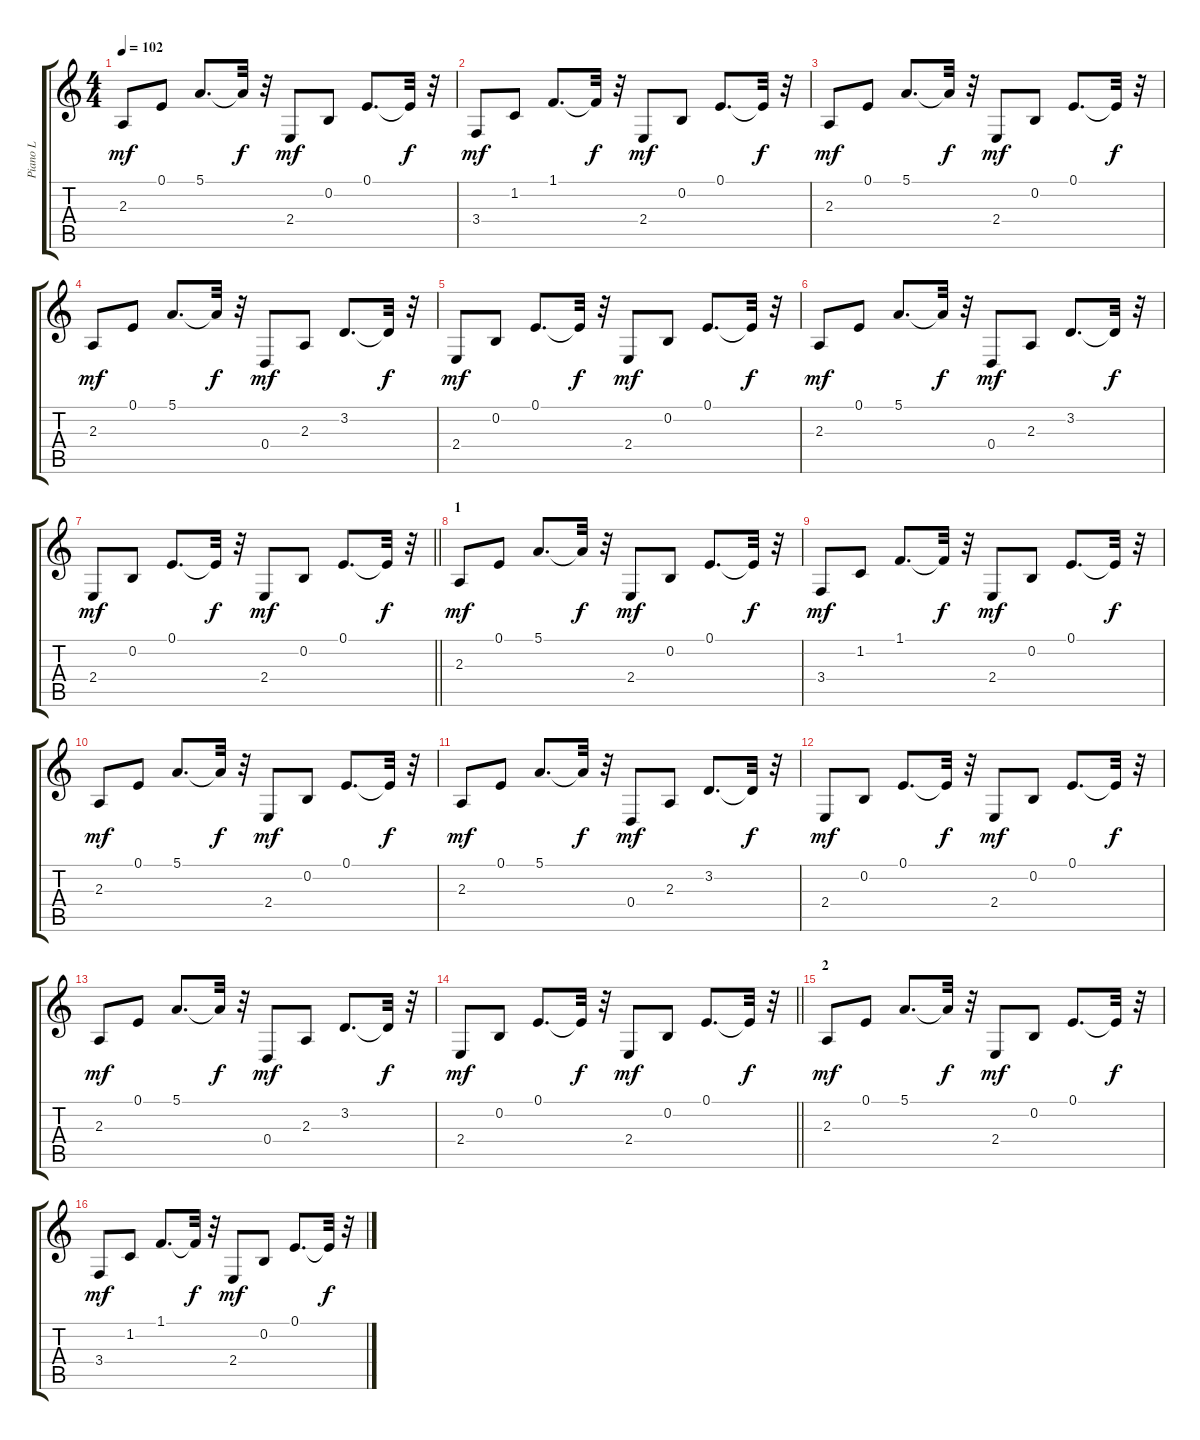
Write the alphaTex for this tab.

\track ("Piano L" "Piano L") {instrument vibraphone}
\staff {score tabs}
\tuning (E4 B3 G3 D3 A2 E2) {hide}
\ts (4 4)
\tempo 102
\clef g2
\ks c
2.3.8{dy mf instrument vibraphone} 0.1.8 5.1.8{d} 5.1{t}.32{dy f} r.32 2.4.8{dy mf} 0.2.8 0.1.8{d} 0.1{t}.32{dy f} r.32 |
3.4.8{dy mf} 1.2.8 1.1.8{d} 1.1{t}.32{dy f} r.32 2.4.8{dy mf} 0.2.8 0.1.8{d} 0.1{t}.32{dy f} r.32 |
2.3.8{dy mf} 0.1.8 5.1.8{d} 5.1{t}.32{dy f} r.32 2.4.8{dy mf} 0.2.8 0.1.8{d} 0.1{t}.32{dy f} r.32 |
2.3.8{dy mf} 0.1.8 5.1.8{d} 5.1{t}.32{dy f} r.32 0.4.8{dy mf} 2.3.8 3.2.8{d} 3.2{t}.32{dy f} r.32 |
2.4.8{dy mf} 0.2.8 0.1.8{d} 0.1{t}.32{dy f} r.32 2.4.8{dy mf} 0.2.8 0.1.8{d} 0.1{t}.32{dy f} r.32 |
2.3.8{dy mf} 0.1.8 5.1.8{d} 5.1{t}.32{dy f} r.32 0.4.8{dy mf} 2.3.8 3.2.8{d} 3.2{t}.32{dy f} r.32 |
\barLineRight lightlight
2.4.8{dy mf} 0.2.8 0.1.8{d} 0.1{t}.32{dy f} r.32 2.4.8{dy mf} 0.2.8 0.1.8{d} 0.1{t}.32{dy f} r.32 |
\section ("" "1")
2.3.8{dy mf} 0.1.8 5.1.8{d} 5.1{t}.32{dy f} r.32 2.4.8{dy mf} 0.2.8 0.1.8{d} 0.1{t}.32{dy f} r.32 |
3.4.8{dy mf} 1.2.8 1.1.8{d} 1.1{t}.32{dy f} r.32 2.4.8{dy mf} 0.2.8 0.1.8{d} 0.1{t}.32{dy f} r.32 |
2.3.8{dy mf} 0.1.8 5.1.8{d} 5.1{t}.32{dy f} r.32 2.4.8{dy mf} 0.2.8 0.1.8{d} 0.1{t}.32{dy f} r.32 |
2.3.8{dy mf} 0.1.8 5.1.8{d} 5.1{t}.32{dy f} r.32 0.4.8{dy mf} 2.3.8 3.2.8{d} 3.2{t}.32{dy f} r.32 |
2.4.8{dy mf} 0.2.8 0.1.8{d} 0.1{t}.32{dy f} r.32 2.4.8{dy mf} 0.2.8 0.1.8{d} 0.1{t}.32{dy f} r.32 |
2.3.8{dy mf} 0.1.8 5.1.8{d} 5.1{t}.32{dy f} r.32 0.4.8{dy mf} 2.3.8 3.2.8{d} 3.2{t}.32{dy f} r.32 |
\barLineRight lightlight
2.4.8{dy mf} 0.2.8 0.1.8{d} 0.1{t}.32{dy f} r.32 2.4.8{dy mf} 0.2.8 0.1.8{d} 0.1{t}.32{dy f} r.32 |
\section ("" "2")
2.3.8{dy mf} 0.1.8 5.1.8{d} 5.1{t}.32{dy f} r.32 2.4.8{dy mf} 0.2.8 0.1.8{d} 0.1{t}.32{dy f} r.32 |
3.4.8{dy mf} 1.2.8 1.1.8{d} 1.1{t}.32{dy f} r.32 2.4.8{dy mf} 0.2.8 0.1.8{d} 0.1{t}.32{dy f} r.32
